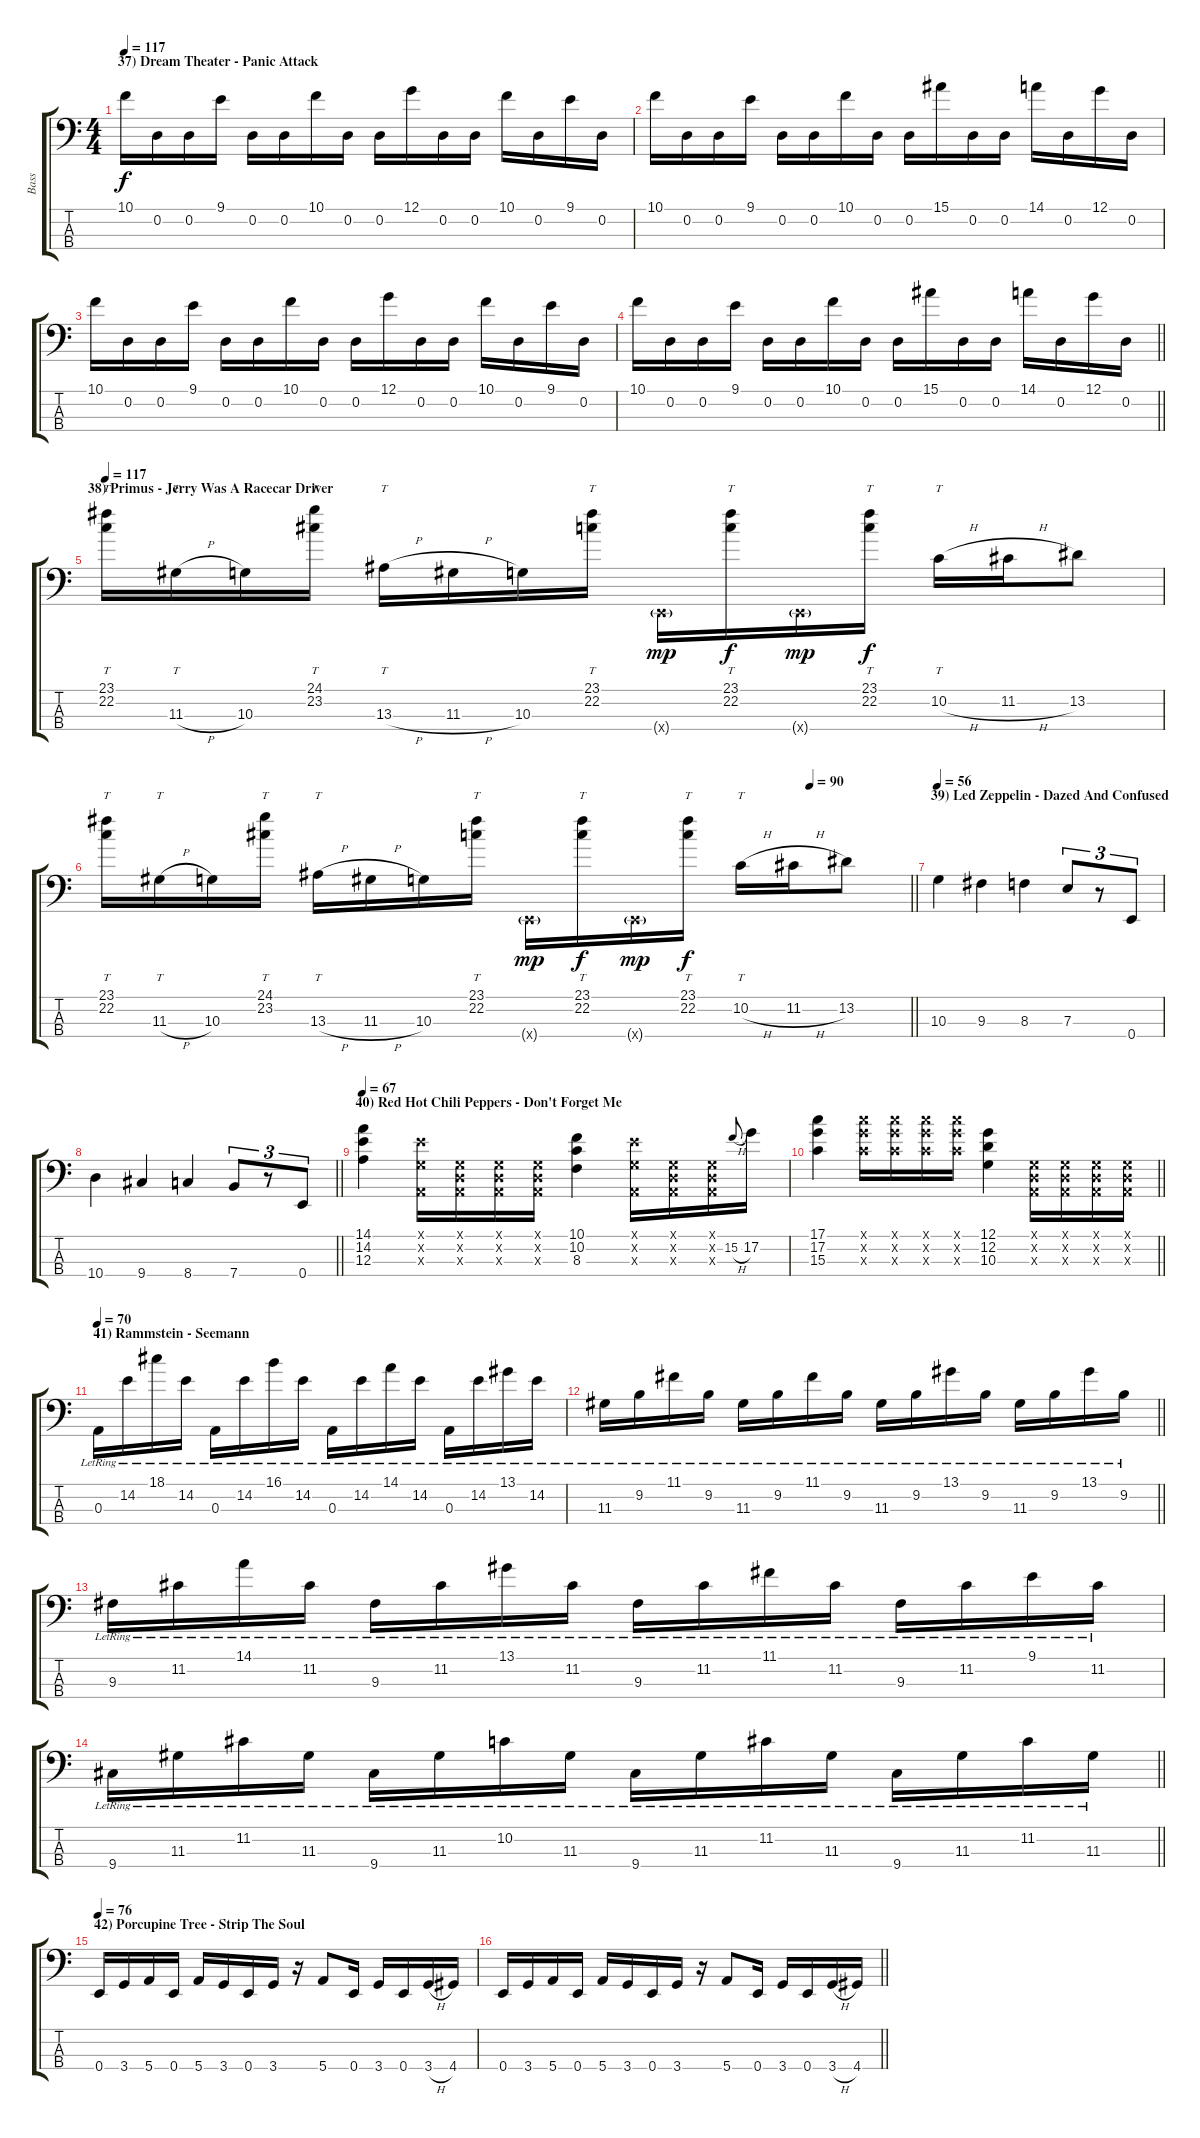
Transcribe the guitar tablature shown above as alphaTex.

\track ("Bass" "Bass") {instrument electricbassfinger}
\staff {score tabs}
\tuning (G2 D2 A1 E1) {hide}
\ts (4 4)
\section ("" "37) Dream Theater - Panic Attack")
\tempo 117
\clef f4
\ks c
10.1.16{dy f} 0.2.16 0.2.16 9.1.16 0.2.16 0.2.16 10.1.16 0.2.16 0.2.16 12.1.16 0.2.16 0.2.16 10.1.16 0.2.16 9.1.16 0.2.16 |
10.1.16 0.2.16 0.2.16 9.1.16 0.2.16 0.2.16 10.1.16 0.2.16 0.2.16 15.1.16 0.2.16 0.2.16 14.1.16 0.2.16 12.1.16 0.2.16 |
10.1.16 0.2.16 0.2.16 9.1.16 0.2.16 0.2.16 10.1.16 0.2.16 0.2.16 12.1.16 0.2.16 0.2.16 10.1.16 0.2.16 9.1.16 0.2.16 |
\barLineRight lightlight
10.1.16 0.2.16 0.2.16 9.1.16 0.2.16 0.2.16 10.1.16 0.2.16 0.2.16 15.1.16 0.2.16 0.2.16 14.1.16 0.2.16 12.1.16 0.2.16 |
\section ("" "38) Primus - Jerry Was A Racecar Driver")
\tempo 117
(23.1 22.2).16{tt} 11.3{h}.16{tt} 10.3.16 (24.1 23.2).16{tt} 13.3{h}.16{tt} 11.3{h}.16 10.3.16 (23.1 22.2).16{tt} 0.4{g x}.16{dy mp} (23.1 22.2).16{tt dy f} 0.4{g x}.16{dy mp} (23.1 22.2).16{tt dy f} 10.2{h}.16{tt} 11.2{h}.16 13.2.8 |
\tempo (90 0.875)
\barLineRight lightlight
(23.1 22.2).16{tt} 11.3{h}.16{tt} 10.3.16 (24.1 23.2).16{tt} 13.3{h}.16{tt} 11.3{h}.16 10.3.16 (23.1 22.2).16{tt} 0.4{g x}.16{dy mp} (23.1 22.2).16{tt dy f} 0.4{g x}.16{dy mp} (23.1 22.2).16{tt dy f} 10.2{h}.16{tt} 11.2{h}.16 13.2.8 |
\section ("" "39) Led Zeppelin - Dazed And Confused")
\tempo 56
10.3.4 9.3.4 8.3.4 7.3.8{tu (3 2)} r.8{tu (3 2)} 0.4.8{tu (3 2)} |
\barLineRight lightlight
10.4.4 9.4.4 8.4.4 7.4.8{tu (3 2)} r.8{tu (3 2)} 0.4.8{tu (3 2)} |
\section ("" "40) Red Hot Chili Peppers - Don't Forget Me")
\tempo 67
(14.1 14.2 12.3).4 (0.1{x} 14.2{x} 0.3{x}).16 (0.1{x} 0.2{x} 0.3{x}).16 (0.1{x} 0.2{x} 0.3{x}).16 (0.1{x} 0.2{x} 0.3{x}).16 (10.1 10.2 8.3).4 (0.1{x} 14.2{x} 0.3{x}).16 (0.1{x} 0.2{x} 0.3{x}).16 (0.1{x} 0.2{x} 0.3{x}).16 15.2{h}.8{gr onbeat} 17.2.16 |
\barLineRight lightlight
(17.1 17.2 15.3).4 (17.1{x} 17.2{x} 15.3{x}).16 (17.1{x} 17.2{x} 15.3{x}).16 (17.1{x} 17.2{x} 15.3{x}).16 (17.1{x} 17.2{x} 15.3{x}).16 (12.1 12.2 10.3).4 (0.1{x} 0.2{x} 0.3{x}).16 (0.1{x} 0.2{x} 0.3{x}).16 (0.1{x} 0.2{x} 0.3{x}).16 (0.1{x} 0.2{x} 0.3{x}).16 |
\section ("" "41) Rammstein - Seemann")
\tempo 70
0.3{lr}.16 14.2{lr}.16 18.1{lr}.16 14.2{lr}.16 0.3{lr}.16 14.2{lr}.16 16.1{lr}.16 14.2{lr}.16 0.3{lr}.16 14.2{lr}.16 14.1{lr}.16 14.2{lr}.16 0.3{lr}.16 14.2{lr}.16 13.1{lr}.16 14.2{lr}.16 |
\barLineRight lightlight
11.3{lr}.16 9.2{lr}.16 11.1{lr}.16 9.2{lr}.16 11.3{lr}.16 9.2{lr}.16 11.1{lr}.16 9.2{lr}.16 11.3{lr}.16 9.2{lr}.16 13.1{lr}.16 9.2{lr}.16 11.3{lr}.16 9.2{lr}.16 13.1{lr}.16 9.2{lr}.16 |
9.3{lr}.16 11.2{lr}.16 14.1{lr}.16 11.2{lr}.16 9.3{lr}.16 11.2{lr}.16 13.1{lr}.16 11.2{lr}.16 9.3{lr}.16 11.2{lr}.16 11.1{lr}.16 11.2{lr}.16 9.3{lr}.16 11.2{lr}.16 9.1{lr}.16 11.2{lr}.16 |
\barLineRight lightlight
9.4{lr}.16 11.3{lr}.16 11.2{lr}.16 11.3{lr}.16 9.4{lr}.16 11.3{lr}.16 10.2{lr}.16 11.3{lr}.16 9.4{lr}.16 11.3{lr}.16 11.2{lr}.16 11.3{lr}.16 9.4{lr}.16 11.3{lr}.16 11.2{lr}.16 11.3{lr}.16 |
\section ("" "42) Porcupine Tree - Strip The Soul")
\tempo 76
0.4.16 3.4.16 5.4.16 0.4.16 5.4.16 3.4.16 0.4.16 3.4.16 r.16 5.4.8 0.4.16 3.4.16 0.4.16 3.4{h}.16 4.4.16 |
\barLineRight lightlight
0.4.16 3.4.16 5.4.16 0.4.16 5.4.16 3.4.16 0.4.16 3.4.16 r.16 5.4.8 0.4.16 3.4.16 0.4.16 3.4{h}.16 4.4.16
